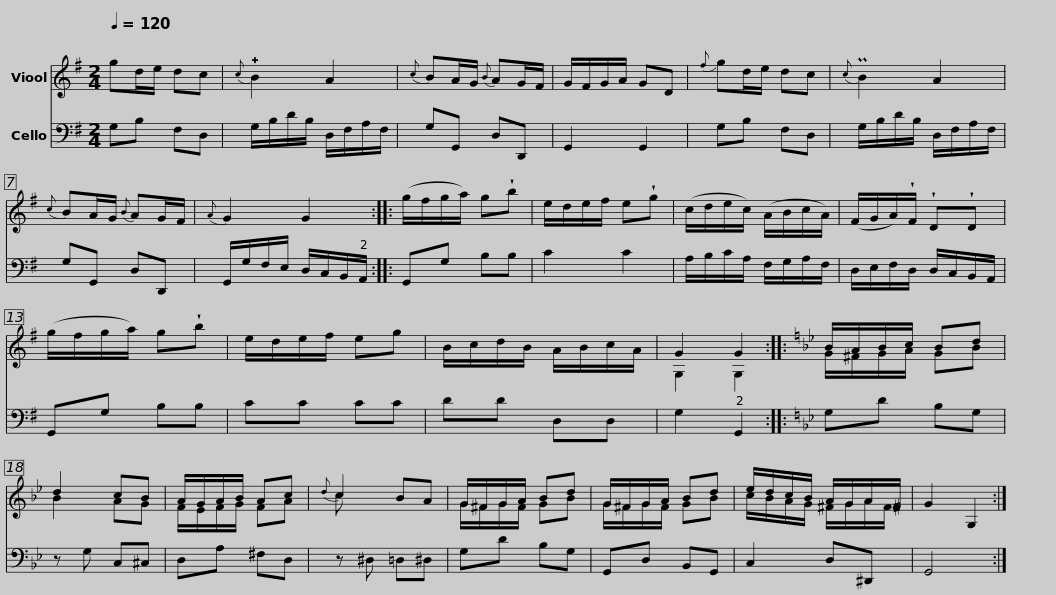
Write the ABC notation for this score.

X:1
%%score ( 1 2 ) 3
L:1/8
Q:1/4=120
M:2/4
I:linebreak $
K:G
V:1 treble
V:2 treble
V:3 bass
V:1
 gd/e/ dc |{c} !plus!B2 A2 |{c} BA/G/{B} AG/F/ | G/F/G/A/ GD |${f} gd/e/ dc | %5
{c} PB2 A2 |{c} BA/G/{B} AG/F/ |{A} G2 G2 ::$ (g/f/g/a/) g!wedge!b | e/d/e/f/ e!wedge!g | %10
 (c/d/e/c/) (A/B/c/A/) | (F/G/A/)!wedge!F/ !wedge!D!wedge!D |$ (g/f/g/a/) g!wedge!b | e/d/e/f/ eg | B/c/d/B/ A/B/c/A/ | %15
 G2 G2 ::$[K:Bb] B/A/B/c/ Bd | d2 cB | A/G/A/B/ Ac |{d} c2 BA |$ %20
 G/^F/G/A/ Bd | G/^F/G/A/ Bd | e/d/c/B/ A/G/A/^F/ | G2 G,2 :| %24
V:2
 x4 | x4 | x4 | x4 |$ x4 | %5
 x4 | x4 | x4 ::$ x4 | x4 | %10
 x4 | x4 |$ x4 | x4 | x4 | %15
 G,2 G,2 ::$[K:Bb] G/^F/G/A/ GB | B2 AG | F/E/F/G/ FA | c x3 |$ %20
 G/^F/G/F/ GB | G/^F/G/F/ GB | c/B/A/G/ ^F/G/A/F/ | x4 :| %24
V:3
 G,B, F,D, | G,/B,/D/B,/ D,/F,/A,/F,/ | G,G,, D,D,, | G,,2 G,,2 |$ G,B, F,D, | %5
 G,/B,/D/B,/ D,/F,/A,/F,/ | G,G,, D,D,, | G,,/G,/F,/E,/ D,/C,/B,,/A,,/ ::$ G,,G, B,B, | C2 C2 | %10
 A,/B,/C/A,/ F,/G,/A,/F,/ | D,/E,/F,/D,/ D,/C,/B,,/A,,/ |$ G,,G, B,B, | CC CC | DD D,D, | %15
 G,2 G,,2 ::$[K:Bb] G,D B,G, | z G, C,^C, | D,A, ^F,D, | z ^D, =D,^D, |$ %20
 G,D B,G, | G,,D, B,,G,, | C,2 D,^D,, | G,,4 :| %24
